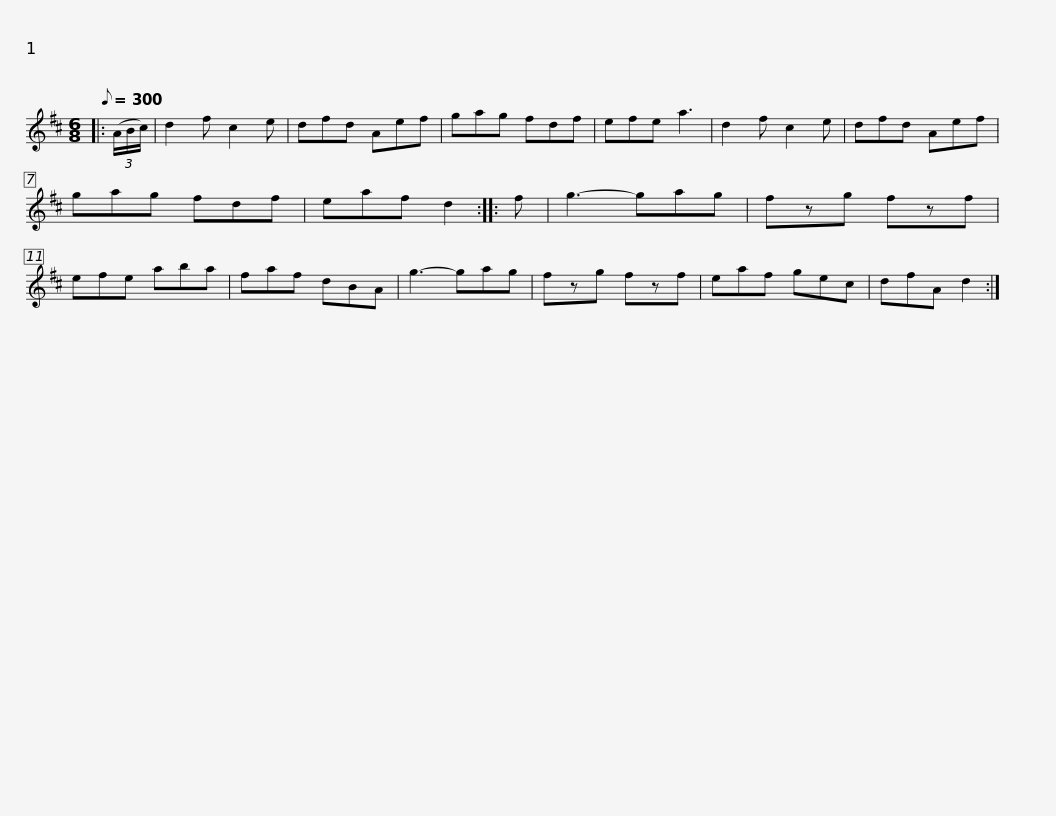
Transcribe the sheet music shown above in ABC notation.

X:1
L:1/8
Q:1/8=300
M:6/8
I:linebreak $
K:none
V:1 treble transpose="8 "
V:1
[K:D]|: (3(A/B/c/) | d2 f c2 e | dfd Aef | gag fdf | efe a3 | %5
 d2 f c2 e | dfd Aef | gag fdf |$ eaf d2 :: f | %10
 g3- gag | fzg fzf | efe aba | faf dBA | g3- gag | %15
 fzg fzf |$ eaf gec | dfA d2 :| %18
